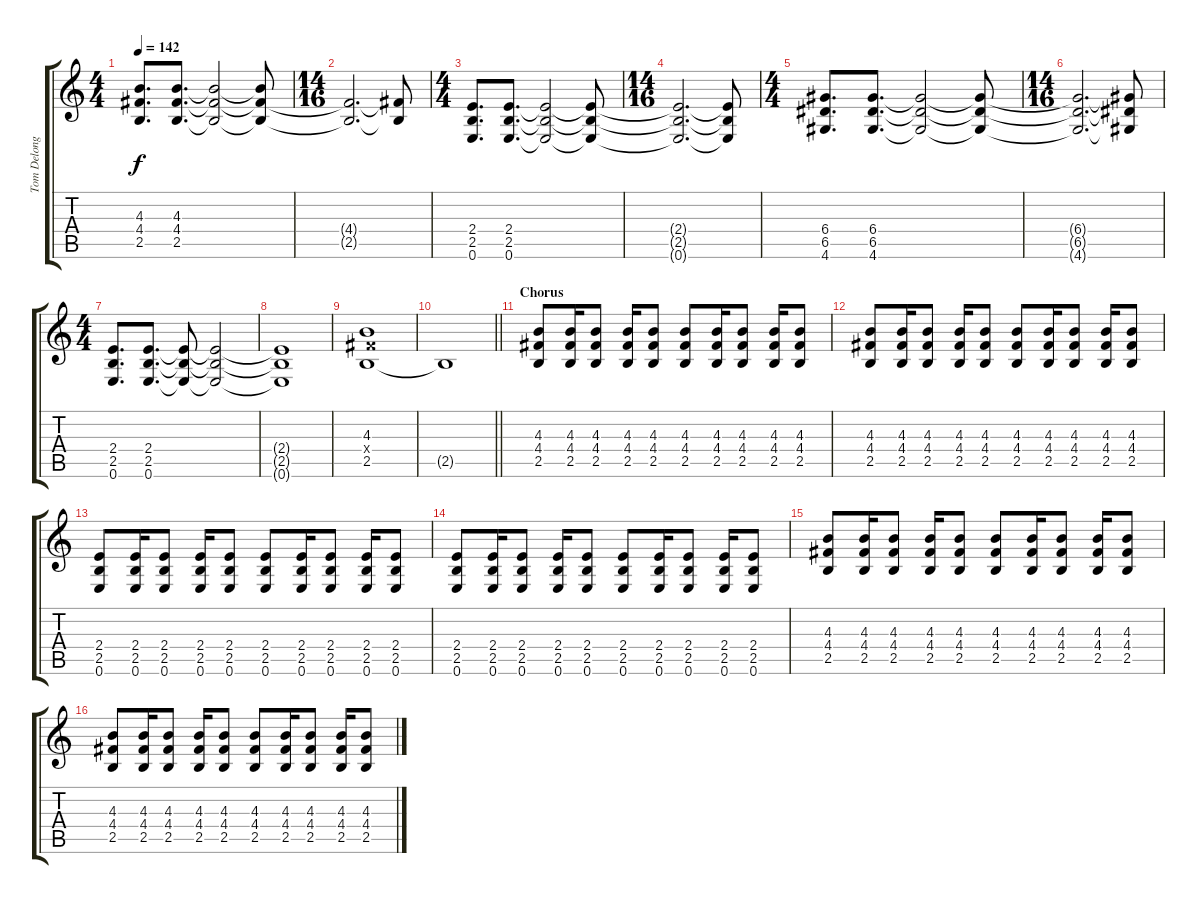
\track ("Tom Delonge - Guitar" "Tom Delong") {instrument distortionguitar}
\staff {score tabs}
\tuning (E4 B3 G3 D3 A2 E2) {hide}
\ts (4 4)
\tempo 142
\clef g2
\ks c
(4.3 4.4 2.5).8{d dy f} (4.3 4.4 2.5).8{d} (4.3{t} 4.4{t} 2.5{t}).2 (4.3{t} 4.4{t} 2.5{t}).8 |
\ts (14 16)
(4.4{t} 2.5{t}).2{d} (4.4{t} 2.5{t}).8 |
\ts (4 4)
(2.4 2.5 0.6).8{d} (2.4 2.5 0.6).8{d} (2.4{t} 2.5{t} 0.6{t}).2 (2.4{t} 2.5{t} 0.6{t}).8 |
\ts (14 16)
(2.4{t} 2.5{t} 0.6{t}).2{d} (2.4{t} 2.5{t} 0.6{t}).8 |
\ts (4 4)
(6.4 6.5 4.6).8{d} (6.4 6.5 4.6).8{d} (6.4{t} 6.5{t} 4.6{t}).2 (6.4{t} 6.5{t} 4.6{t}).8 |
\ts (14 16)
(6.4{t} 6.5{t} 4.6{t}).2{d} (6.4{t} 6.5{t} 4.6{t}).8 |
\ts (4 4)
(2.4 2.5 0.6).8{d} (2.4 2.5 0.6).8{d} (2.4{t} 2.5{t} 0.6{t}).8 (2.4{t} 2.5{t} 0.6{t}).2 |
(2.4{t} 2.5{t} 0.6{t}).1 |
(4.3 4.4{x} 2.5).1{volume 6} |
\barLineRight lightlight
2.5{t}.1{volume 11} |
\section ("" "Chorus")
(4.3 4.4 2.5).8 (4.3 4.4 2.5).16 (4.3 4.4 2.5).8 (4.3 4.4 2.5).16 (4.3 4.4 2.5).8 (4.3 4.4 2.5).8 (4.3 4.4 2.5).16 (4.3 4.4 2.5).8 (4.3 4.4 2.5).16 (4.3 4.4 2.5).8 |
(4.3 4.4 2.5).8 (4.3 4.4 2.5).16 (4.3 4.4 2.5).8 (4.3 4.4 2.5).16 (4.3 4.4 2.5).8 (4.3 4.4 2.5).8 (4.3 4.4 2.5).16 (4.3 4.4 2.5).8 (4.3 4.4 2.5).16 (4.3 4.4 2.5).8 |
(2.4 2.5 0.6).8 (2.4 2.5 0.6).16 (2.4 2.5 0.6).8 (2.4 2.5 0.6).16 (2.4 2.5 0.6).8 (2.4 2.5 0.6).8 (2.4 2.5 0.6).16 (2.4 2.5 0.6).8 (2.4 2.5 0.6).16 (2.4 2.5 0.6).8 |
(2.4 2.5 0.6).8 (2.4 2.5 0.6).16 (2.4 2.5 0.6).8 (2.4 2.5 0.6).16 (2.4 2.5 0.6).8 (2.4 2.5 0.6).8 (2.4 2.5 0.6).16 (2.4 2.5 0.6).8 (2.4 2.5 0.6).16 (2.4 2.5 0.6).8 |
(4.3 4.4 2.5).8 (4.3 4.4 2.5).16 (4.3 4.4 2.5).8 (4.3 4.4 2.5).16 (4.3 4.4 2.5).8 (4.3 4.4 2.5).8 (4.3 4.4 2.5).16 (4.3 4.4 2.5).8 (4.3 4.4 2.5).16 (4.3 4.4 2.5).8 |
(4.3 4.4 2.5).8 (4.3 4.4 2.5).16 (4.3 4.4 2.5).8 (4.3 4.4 2.5).16 (4.3 4.4 2.5).8 (4.3 4.4 2.5).8 (4.3 4.4 2.5).16 (4.3 4.4 2.5).8 (4.3 4.4 2.5).16 (4.3 4.4 2.5).8
